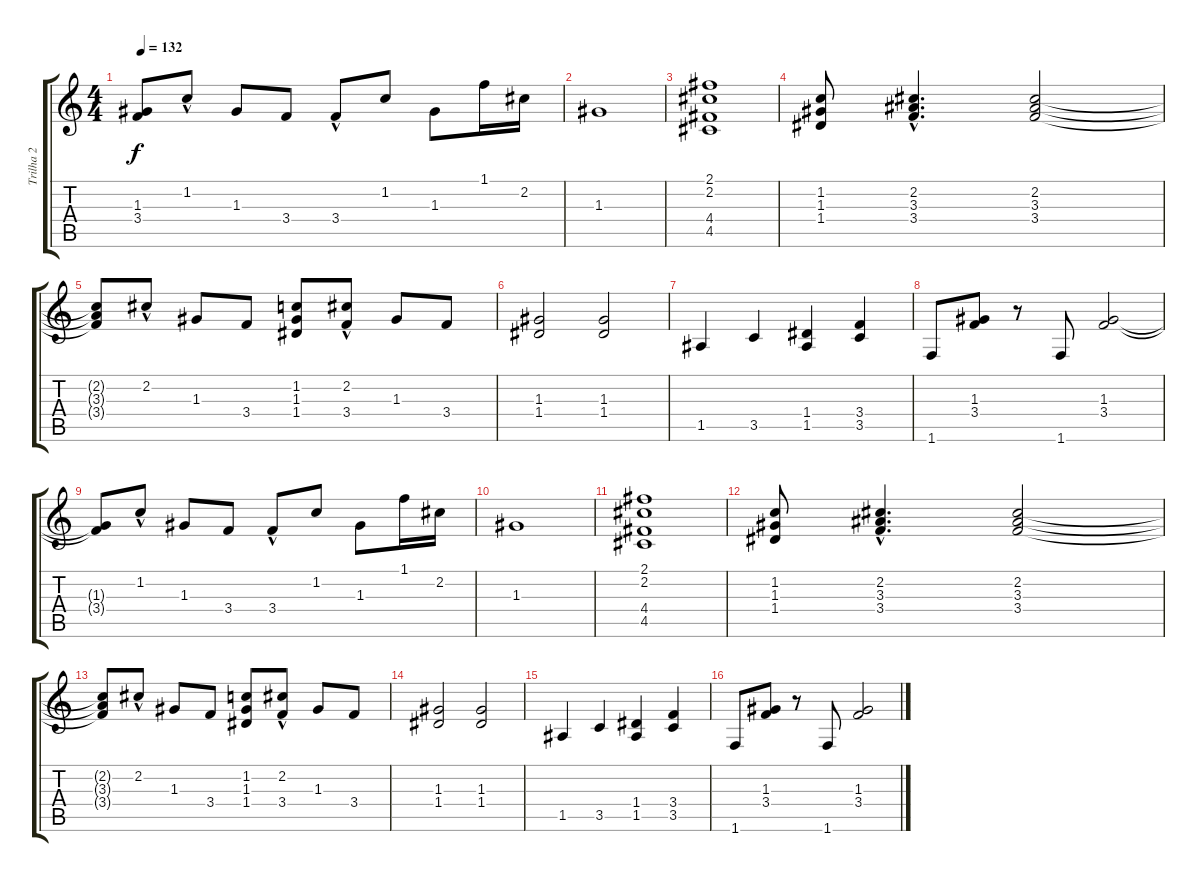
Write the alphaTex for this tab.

\track ("Trilha 2" "Trilha 2") {instrument acousticguitarsteel}
\staff {score tabs}
\tuning (E4 B3 G3 D3 A2 E2) {hide}
\ts (4 4)
\tempo 132
\clef g2
\ks c
(1.3{t} 3.4{t}).8{dy f} 1.2{hac}.8 1.3.8 3.4.8 3.4{hac}.8 1.2.8 1.3.8 1.1.16 2.2.16 |
1.3.1 |
(2.1 2.2 4.4 4.5).1 |
(1.2 1.3 1.4).8 (2.2{hac} 3.3{hac} 3.4{hac}).4{d} (2.2 3.3 3.4).2 |
(2.2{t} 3.3{t} 3.4{t}).8 2.2{hac}.8 1.3.8 3.4.8 (1.2 1.3 1.4).8 (2.2{hac} 3.4).8 1.3.8 3.4.8 |
(1.3 1.4).2 (1.3 1.4).2 |
1.5.4 3.5.4 (1.4 1.5).4 (3.4 3.5).4 |
1.6.8 (1.3 3.4).8 r.8 1.6.8 (1.3 3.4).2 |
(1.3{t} 3.4{t}).8 1.2{hac}.8 1.3.8 3.4.8 3.4{hac}.8 1.2.8 1.3.8 1.1.16 2.2.16 |
1.3.1 |
(2.1 2.2 4.4 4.5).1 |
(1.2 1.3 1.4).8 (2.2{hac} 3.3{hac} 3.4{hac}).4{d} (2.2 3.3 3.4).2 |
(2.2{t} 3.3{t} 3.4{t}).8 2.2{hac}.8 1.3.8 3.4.8 (1.2 1.3 1.4).8 (2.2{hac} 3.4).8 1.3.8 3.4.8 |
(1.3 1.4).2 (1.3 1.4).2 |
1.5.4 3.5.4 (1.4 1.5).4 (3.4 3.5).4 |
1.6.8 (1.3 3.4).8 r.8 1.6.8 (1.3 3.4).2
